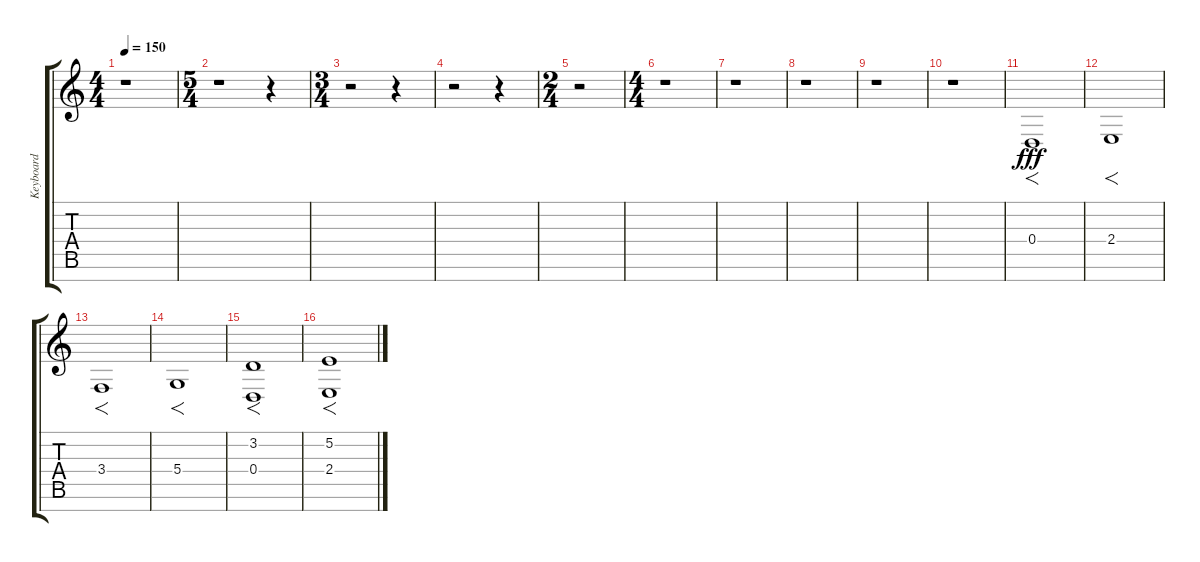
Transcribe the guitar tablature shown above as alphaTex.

\track ("Keyboard" "Keyboard") {instrument tuba}
\staff {score tabs}
\tuning (E4 B3 G3 D3 A2 E2 B1) {hide}
\ts (4 4)
\tempo 150
\clef g2
\ks c
r.1{dy f} |
\ts (5 4)
r.1 r.4 |
\ts (3 4)
r.2 r.4 |
r.2 r.4 |
\ts (2 4)
r.2 |
\ts (4 4)
r.1 |
r.1 |
r.1 |
r.1 |
r.1 |
0.4.1{f dy fff} |
2.4.1{f} |
3.4.1{f} |
5.4.1{f} |
(3.2 0.4).1{f} |
(5.2 2.4).1{f}
